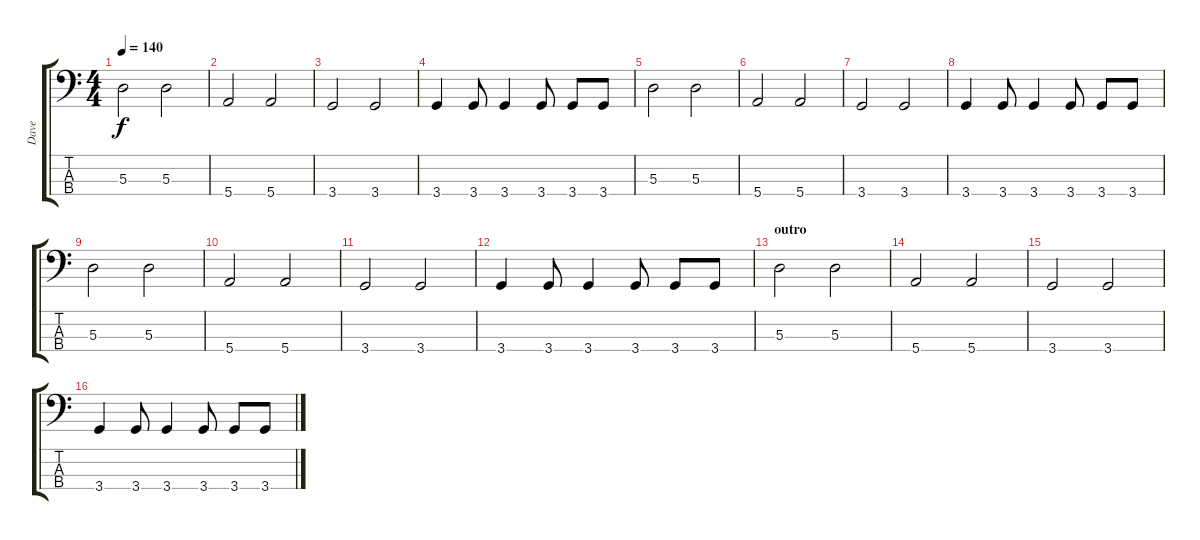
\track ("Dave" "Dave") {instrument electricbassfinger}
\staff {score tabs}
\tuning (G2 D2 A1 E1) {hide}
\ts (4 4)
\tempo 140
\clef f4
\ks c
5.3.2{dy f} 5.3.2 |
5.4.2 5.4.2 |
3.4.2 3.4.2 |
3.4.4 3.4.8 3.4.4 3.4.8 3.4.8 3.4.8 |
5.3.2 5.3.2 |
5.4.2 5.4.2 |
3.4.2 3.4.2 |
3.4.4 3.4.8 3.4.4 3.4.8 3.4.8 3.4.8 |
5.3.2 5.3.2 |
5.4.2 5.4.2 |
3.4.2 3.4.2 |
3.4.4 3.4.8 3.4.4 3.4.8 3.4.8 3.4.8 |
\section ("" "outro")
5.3.2 5.3.2 |
5.4.2 5.4.2 |
3.4.2 3.4.2 |
3.4.4 3.4.8 3.4.4 3.4.8 3.4.8 3.4.8
